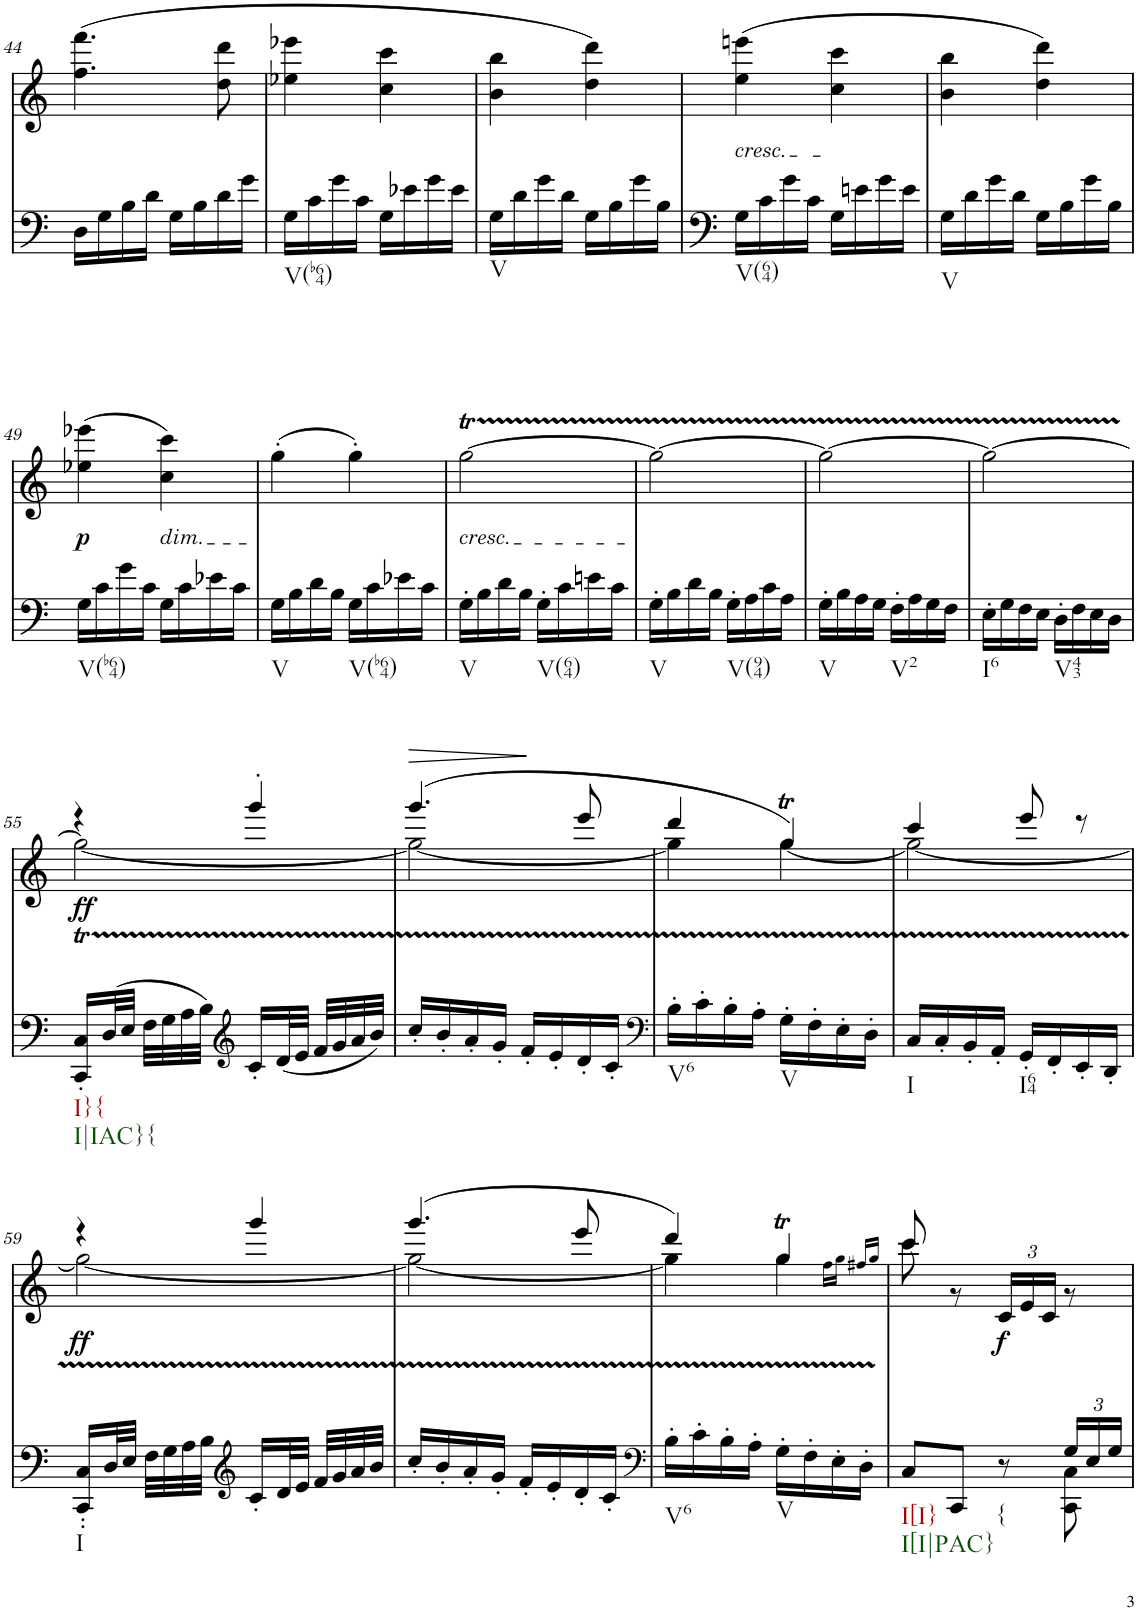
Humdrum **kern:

**kern	**dynam	**kern	**text	**dynam
*part2	*part2	*part1	*part1	*part1
*staff2	*staff2	*staff1	*staff1	*staff1
*I"piano	*	*I"piano	*	*
*I'Pno	*	*I'Pno	*	*
!!LO:PB:g=z
*clefF4	*	*clefG2	*	*
*k[]	*	*k[]	*	*
*M2/4	*	*M2/4	*	*
=44	=44	=44	=44	=44
16D\LL	.	(4.ff\ 4.fff\	.	.
16G\	.	.	.	.
16B\	.	.	.	.
16d\JJ	.	.	.	.
16G\LL	.	.	.	.
16B\	.	.	.	.
16d\	.	8dd\ 8ddd\	.	.
16g\JJ	.	.	.	.
=45	=45	=45	=45	=45
!LO:TX:b:t=V(b64)	!	!	!	!
16G\LL	.	4ee-X\ 4eee-X\	.	.
16c\	.	.	.	.
16g\	.	.	.	.
16c\JJ	.	.	.	.
16G\LL	.	4cc\ 4ccc\	.	.
16e-X\	.	.	.	.
16g\	.	.	.	.
16e-\JJ	.	.	.	.
=46	=46	=46	=46	=46
!LO:TX:b:t=V	!	!	!	!
16G\LL	.	4b\ 4bb\	.	.
16d\	.	.	.	.
16g\	.	.	.	.
16d\JJ	.	.	.	.
16G\LL	.	4dd\ 4ddd\)	.	.
16B\	.	.	.	.
16g\	.	.	.	.
16B\JJ	.	.	.	.
=47	=47	=47	=47	=47
!	!	!LO:TX:b:i:t=cresc.	!	!
!LO:TX:b:t=V(64)	!	!	!	!
!	!	!	!LO:LY:b	!
16G\LL	.	(4ee\ 4eeen\	<	.
16c\	.	.	.	.
16g\	.	.	.	.
16c\JJ	.	.	.	.
16G\LL	.	4cc\ 4ccc\	.	.
16en\	.	.	.	.
16g\	.	.	.	.
16e\JJ	.	.	.	.
=48	=48	=48	=48	=48
!LO:TX:b:t=V	!	!	!	!
16G\LL	.	4b\ 4bb\	.	.
16d\	.	.	.	.
16g\	.	.	.	.
16d\JJ	.	.	.	.
16G\LL	.	4dd\ 4ddd\)	.	.
16B\	.	.	.	.
16g\	.	.	.	.
16B\JJ	.	.	.	.
!!LO:LB:g=z
=49	=49	=49	=49	=49
!LO:TX:b:t=V(b64)	!	!	!	!
!	!	!	!LO:LY:b	!LO:DY:b
16G\LL	.	(4ee-X\ 4eee-X\	p	p
16c\	.	.	.	.
16g\	.	.	.	.
16c\JJ	.	.	.	.
!	!	!LO:TX:b:i:t=dim.	!	!
!	!	!	!LO:LY:b	!
16G\LL	.	4cc\ 4ccc\)	>	.
16c\	.	.	.	.
16e-X\	.	.	.	.
16c\JJ	.	.	.	.
=50	=50	=50	=50	=50
!LO:TX:b:t=V	!	!	!	!
16G\LL	.	(4gg'\	.	.
16B\	.	.	.	.
16d\	.	.	.	.
16B\JJ	.	.	.	.
!LO:TX:b:t=V(b64)	!	!	!	!
16G\LL	.	4gg'\)	.	.
16c\	.	.	.	.
16e-X\	.	.	.	.
16c\JJ	.	.	.	.
=51	=51	=51	=51	=51
!	!	!LO:TX:b:i:t=cresc.	!	!
!LO:TX:b:t=V	!	!	!	!
!	!	!	!LO:LY:b	!
16G'\LL	.	[2ggT\	<	.
16B\	.	.	.	.
16d\	.	.	.	.
16B\JJ	.	.	.	.
!LO:TX:b:t=V(64)	!	!	!	!
16G'\LL	.	.	.	.
16c\	.	.	.	.
16en\	.	.	.	.
16c\JJ	.	.	.	.
=52	=52	=52	=52	=52
!LO:TX:b:t=V	!	!	!	!
16G'\LL	.	2gg\_	.	.
16B\	.	.	.	.
16d\	.	.	.	.
16B\JJ	.	.	.	.
!LO:TX:b:t=V(94)	!	!	!	!
16G'\LL	.	.	.	.
16A\	.	.	.	.
16c\	.	.	.	.
16A\JJ	.	.	.	.
=53	=53	=53	=53	=53
!LO:TX:b:t=V	!	!	!	!
16G'\LL	.	2gg\_	.	.
16B\	.	.	.	.
16A\	.	.	.	.
16G\JJ	.	.	.	.
!LO:TX:b:t=V2	!	!	!	!
16F'\LL	.	.	.	.
16A\	.	.	.	.
16G\	.	.	.	.
16F\JJ	.	.	.	.
=54	=54	=54	=54	=54
!LO:TX:b:t=I6	!	!	!	!
!	!	!	!LO:LY:b	!
16E'\LL	.	2ggTTT\_	ff	.
16G\	.	.	.	.
16F\	.	.	.	.
16E\JJ	.	.	.	.
!LO:TX:b:t=V43	!	!	!	!
16D'\LL	.	.	.	.
16F\	.	.	.	.
16E\	.	.	.	.
16D\JJ	.	.	.	.
!!LO:LB:g=z
=55	=55	=55	=55	=55
*	*	*^	*	*
!LO:TX:b:t=I}{	!	!	!	!	!
!LO:TX:b:t=I|IAC}{	!	!	!	!	!
!	!LO:DY:a	!	!	!	!
16CC/T' 16C/T'LL	ff	4r	2gg\_	.	.
(32D/L	.	.	.	.	.
32E/JJJ	.	.	.	.	.
32F\LLL	.	.	.	.	.
32G\	.	.	.	.	.
32A\	.	.	.	.	.
32B\JJJ)	.	.	.	.	.
*clefG2	*	*	*	*	*
16c'/LL	.	4ggg'/	.	.	.
(32d/L	.	.	.	.	.
32e/JJJ	.	.	.	.	.
32f/LLL	.	.	.	.	.
32g/	.	.	.	.	.
32a/	.	.	.	.	.
32b/JJJ)	.	.	.	.	.
=56	=56	=56	=56	=56	=56
!	!	!	!	!	!LO:HP:b
16cc'/LL	.	(4.ggg/	2gg\_	.	>
16b'/	.	.	.	.	.
16a'/	.	.	.	.	.
16g'/JJ	.	.	.	.	.
16f'/LL	.	.	.	.	.
16e'/	.	.	.	.	.
16d'/	.	8eee/	.	.	]
16c'/JJ	.	.	.	.	.
=57	=57	=57	=57	=57	=57
*clefF4	*	*	*	*	*
!LO:TX:b:t=V6	!	!	!	!	!
16B'\LL	.	4ddd/	4gg\]	.	.
16c'\	.	.	.	.	.
16B'\	.	.	.	.	.
16A'\JJ	.	.	.	.	.
!LO:TX:b:t=V	!	!	!	!	!
16G'\LL	.	4ggT/)	[4gg\	.	.
16F'\	.	.	.	.	.
16E'\	.	.	.	.	.
16D'\JJ	.	.	.	.	.
=58	=58	=58	=58	=58	=58
!LO:TX:b:t=I	!	!	!	!	!
16C/LL	.	4ccc/	2gg\_	.	.
16C'/	.	.	.	.	.
16BB'/	.	.	.	.	.
16AA'/JJ	.	.	.	.	.
!LO:TX:b:t=I64	!	!	!	!	!
16GG'/LL	.	8eee/	.	.	.
16FF'/	.	.	.	.	.
16EE'/	.	8r	.	.	.
16DD'/JJ	.	.	.	.	.
!!LO:LB:g=z	!!
=59	=59	=59	=59	=59	=59
!LO:TX:b:t=I	!	!	!	!	!
!	!	!	!	!	!LO:DY:b
16CC/' 16C/'LL	.	4r	2gg\_	.	ff
32D/L	.	.	.	.	.
32E/JJJ	.	.	.	.	.
32F\LLL	.	.	.	.	.
32G\	.	.	.	.	.
32A\	.	.	.	.	.
32B\JJJ	.	.	.	.	.
*clefG2	*	*	*	*	*
16c'/LL	.	4ggg/	.	.	.
32d/L	.	.	.	.	.
32e/JJJ	.	.	.	.	.
32f/LLL	.	.	.	.	.
32g/	.	.	.	.	.
32a/	.	.	.	.	.
32b/JJJ	.	.	.	.	.
=60	=60	=60	=60	=60	=60
!	!	!	!	!LO:LY:b	!
16cc'/LL	.	(4.ggg/	2gg\_	>	.
16b'/	.	.	.	.	.
16a'/	.	.	.	.	.
16g'/JJ	.	.	.	.	.
16f'/LL	.	.	.	.	.
16e'/	.	.	.	.	.
16d'/	.	8eee/	.	.	.
16c'/JJ	.	.	.	.	.
=61	=61	=61	=61	=61	=61
*clefF4	*	*	*	*	*
!LO:TX:b:t=V6	!	!	!	!	!
16B'\LL	.	4ddd/)	4gg\]	.	.
16c'\	.	.	.	.	.
16B'\	.	.	.	.	.
16A'\JJ	.	.	.	.	.
!LO:TX:b:t=V	!	!	!	!	!
16G'\LL	.	4ggT/	4gg\	.	.
16F'\	.	.	.	.	.
16E'\	.	.	.	.	.
16DTTT'\JJ	.	.	.	.	.
.	.	16qff#X/LL	16qff#\LL	.	.
.	.	16qgg/JJ	16qgg\JJ	.	.
=62	=62	=62	=62	=62	=62
*^	*	*	*	*	*
!LO:TX:b:t=I[I}	!	!	!	!	!	!
!LO:TX:b:t=I[I|PAC}	!	!	!	!	!	!
8C/L	4.ryy	.	8ccc\	8ccc/	.	.
8CC/J	.	.	4.ryy	8r	.	.
*	*	*	*	*Xbrackettup	*	*
!LO:TX:b:t={	!	!	!	!	!	!
!	!	!	!	!	!LO:LY:b	!LO:DY:b
8r	.	.	.	24c/LL	f	f
.	.	.	.	24e/	.	.
.	.	.	.	24c/JJ	.	.
*Xbrackettup	*	*	*	*	*	*
24G/LL	8CC\ 8C\	.	.	8r	.	.
24E/	.	.	.	.	.	.
24G/JJ	.	.	.	.	.	.
*v	*v	*	*	*	*	*
*	*	*v	*v	*	*
=	=	=	=	=
*-	*-	*-	*-	*-
